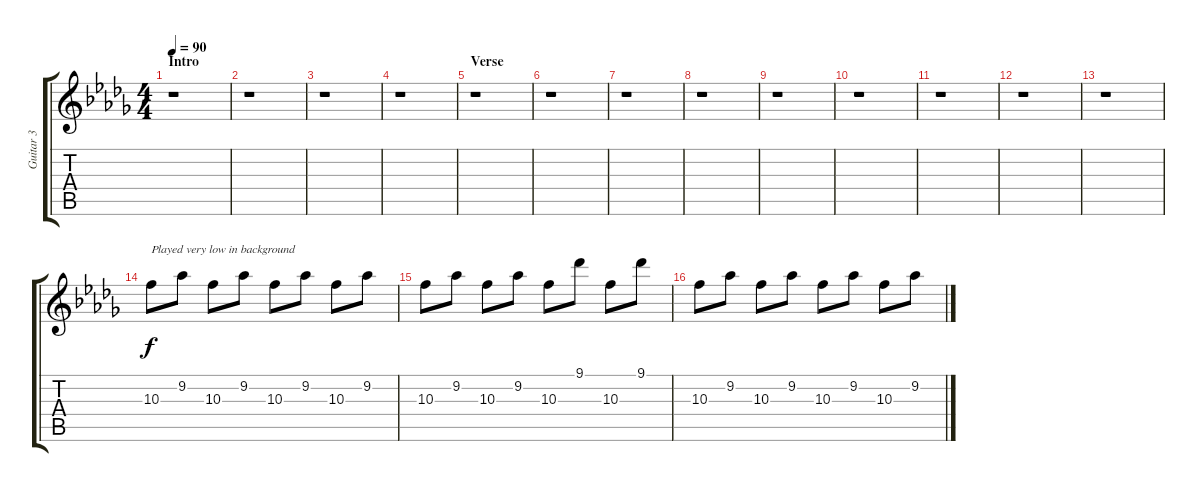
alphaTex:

\track ("Guitar 3" "Guitar 3") {instrument acousticguitarnylon}
\staff {score tabs}
\tuning (E4 B3 G3 D3 A2 E2) {hide}
\ts (4 4)
\section ("" "Intro")
\tempo 90
\clef g2
\ks db
r.1{dy f instrument acousticguitarnylon} |
r.1 |
r.1 |
r.1 |
\section ("" "Verse")
r.1 |
r.1 |
r.1 |
r.1 |
r.1 |
r.1 |
r.1 |
r.1 |
r.1 |
10.3.8{txt "Played very low in background" volume 8 instrument acousticguitarnylon} 9.2.8 10.3.8 9.2.8 10.3.8 9.2.8 10.3.8 9.2.8 |
10.3.8 9.2.8 10.3.8 9.2.8 10.3.8 9.1.8 10.3.8 9.1.8 |
10.3.8 9.2.8 10.3.8 9.2.8 10.3.8 9.2.8 10.3.8 9.2.8
